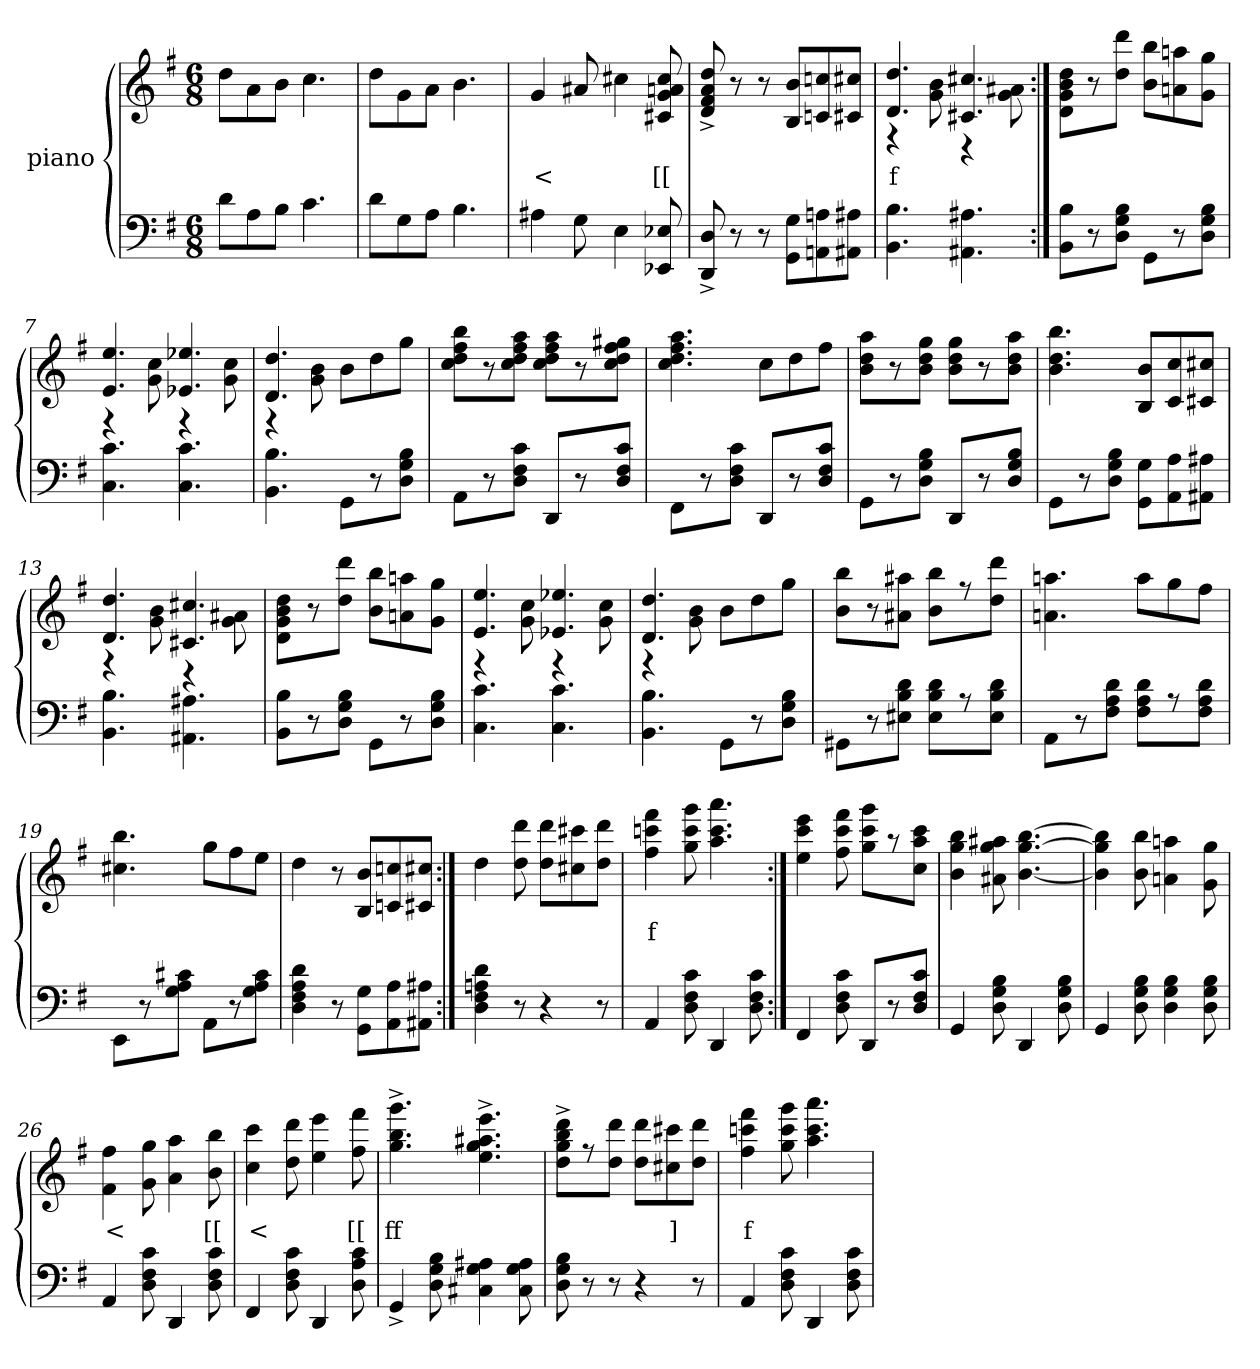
**kern	**kern	**text
*part2	*part1	*part1
*staff2	*staff1	*staff1
*	*I"piano	*
*clefF4	*clefG2	*
*k[f#]	*k[f#]	*
*M6/8	*M6/8	*
=1	=1	=1
8dL	8ddL	.
8A	8a	.
8BJ	8bJ	.
4.c	4.cc	.
=2	=2	=2
8dL	8ddL	.
8G	8g	.
8AJ	8aJ	.
4.B	4.b	.
=3	=3	=3
4A#X	4g	<
8G	8a#X	.
4E	4cc#X	.
8E-X 8EE-X	8cc# 8an 8g 8c#	[[
=4	=4	=4
8D^> 8DD^>	8dd^> 8a^> 8f#^> 8d^>	.
8r	8r	.
8r	8r	.
8G 8GGL	8b 8BL	.
8An 8AAn	8ccn 8cn	.
8A#X 8AA#XJ	8cc#X 8c#XJ	.
=5	=5	=5
*	*^	*
4.B 4.BB	4.dd 4.d	4r	f
.	.	8b 8g	.
4.A#X 4.AA#X	4.cc#X 4.c#X	4r	.
.	.	8a#X 8g	.
*	*v	*v	*
=6:|!	=6:|!	=6:|!
8B 8BBL	8dd 8b 8g 8dL	.
8r	8r	.
8B 8G 8DJ	8ddd 8ddJ	.
8GGL	8bb 8bL	.
8r	8aan 8an	.
8B 8G 8DJ	8gg 8gJ	.
=7	=7	=7
*	*^	*
4.c 4.C	4.ee 4.e	4r	.
.	.	8cc 8g	.
4.c 4.C	4.ee-X 4.e-X	4r	.
.	.	8cc 8g	.
=8	=8	=8	=8
4.B 4.BB	4.dd 4.d	4r	.
.	.	8b 8g	.
8GGL	4.ryy	8bL	.
8r	.	8dd	.
8B 8G 8DJ	.	8ggJ	.
*	*v	*v	*
=9	=9	=9
8AAL	8bb 8ff# 8dd 8ccL	.
8r	8r	.
8c 8F# 8DJ	8aa 8ff# 8dd 8ccJ	.
8DDL	8aa 8ff# 8dd 8ccL	.
8r	8r	.
8c 8F# 8DJ	8gg#X 8ff# 8dd 8ccJ	.
=10	=10	=10
8FF#L	4.aa 4.ff# 4.dd 4.cc	.
8r	.	.
8c 8F# 8DJ	.	.
8DDL	8ccL	.
8r	8dd	.
8c 8F# 8DJ	8ff#J	.
=11	=11	=11
8GGL	8aa 8dd 8bL	.
8r	8r	.
8B 8G 8DJ	8gg 8dd 8bJ	.
8DDL	8gg 8dd 8bL	.
8r	8r	.
8B 8G 8DJ	8aa 8dd 8bJ	.
=12	=12	=12
8GGL	4.bb 4.dd 4.b	.
8r	.	.
8B 8G 8DJ	.	.
8G 8GGL	8b 8BL	.
8A 8AA	8cc 8c	.
8A#X 8AA#XJ	8cc#X 8c#XJ	.
=13	=13	=13
*	*^	*
4.B 4.BB	4.dd 4.d	4r	.
.	.	8b 8g	.
4.A#X 4.AA#X	4.cc#X 4.c#X	4r	.
.	.	8a#X 8g	.
*	*v	*v	*
=14	=14	=14
8B 8BBL	8dd 8b 8g 8dL	.
8r	8r	.
8B 8G 8DJ	8ddd 8ddJ	.
8GGL	8bb 8bL	.
8r	8aan 8an	.
8B 8G 8DJ	8gg 8gJ	.
=15	=15	=15
*	*^	*
4.c 4.C	4.ee 4.e	4r	.
.	.	8cc 8g	.
4.c 4.C	4.ee-X 4.e-X	4r	.
.	.	8cc 8g	.
=16	=16	=16	=16
4.B 4.BB	4.dd 4.d	4r	.
.	.	8b 8g	.
8GGL	4.ryy	8bL	.
8r	.	8dd	.
8B 8G 8DJ	.	8ggJ	.
*	*v	*v	*
=17	=17	=17
8GG#XL	8bb 8bL	.
8r	8r	.
8d 8B 8E#XJ	8aa#X 8a#XJ	.
8d 8B 8E#L	8bb 8bL	.
8r	8r	.
8d 8B 8E#J	8ddd 8ddJ	.
=18	=18	=18
8AAL	4.aan 4.an	.
8r	.	.
8d 8A 8F#J	.	.
8d 8A 8F#L	8aaL	.
8r	8gg	.
8d 8A 8F#J	8ff#J	.
=19	=19	=19
8EEL	4.bb 4.cc#X	.
8r	.	.
8c#X 8A 8GJ	.	.
8AAL	8ggL	.
8r	8ff#	.
8c# 8A 8GJ	8eeJ	.
=20	=20	=20
4d 4A 4F# 4D	4dd	.
8r	8r	.
8G 8GGL	8b 8BL	.
8A 8AA	8ccn 8cn	.
8A#X 8AA#XJ	8cc#X 8c#XJ	.
=21:|!	=21:|!	=21:|!
4d 4An 4F# 4D	4dd	.
8r	8ddd 8dd	.
4r	8ddd 8ddL	.
.	8ccc#X 8cc#X	.
8r	8ddd 8ddJ	.
=22	=22	=22
4AA	4fff# 4cccn 4ff#	f
8c 8F# 8D	8ggg 8ccc 8gg	.
4DD	4.aaa 4.ccc 4.aa	.
8c 8F# 8D	.	.
=23:|!	=23:|!	=23:|!
4FF#	4eee 4ccc 4ee	.
8c 8F# 8D	8fff# 8ccc 8ff#	.
8DDL	8ggg 8ccc 8ggL	.
8r	8r	.
8c 8F# 8DJ	8ccc 8aa 8ccJ	.
=24	=24	=24
4GG	4bb 4gg 4b	.
8B 8G 8D	8aa#X 8gg 8a#X	.
4DD	[4.bb [4.gg [4.b	.
8B 8G 8D	.	.
=25	=25	=25
4GG	4bb] 4gg] 4b]	.
8B 8G 8D	8bb 8b	.
4B 4G 4D	4aan 4an	.
8B 8G 8D	8gg 8g	.
=26	=26	=26
4AA	4ff# 4f#	<
8c 8F# 8D	8gg 8g	.
4DD	4aa 4a	.
8c 8F# 8D	8bb 8b	[[
=27	=27	=27
4FF#	4ccc 4cc	<
8c 8F# 8D	8ddd 8dd	.
4DD	4eee 4ee	.
8c 8A 8D	8fff# 8ff#	[[
=28	=28	=28
4GG^>	4.ggg^> 4.bb^> 4.gg^>	ff
8B 8G 8D	.	.
4A#X 4G 4C#X	4.eee^> 4.aa#X^> 4.gg^> 4.ee^>	.
8A# 8G 8C#	.	.
=29	=29	=29
8B 8G 8D	8ddd^> 8bb^> 8gg^> 8dd^>L	.
8r	8r	>
8r	8ddd 8ddJ	.
4r	8ddd 8ddL	.
.	8ccc#X 8cc#X	]
8r	8ddd 8ddJ	.
=30	=30	=30
4AA	4fff# 4cccn 4ff#	f
8c 8F# 8D	8ggg 8ccc 8gg	.
4DD	4.aaa 4.ccc 4.aa	.
8c 8F# 8D	.	.
=	=	=
*-	*-	*-
